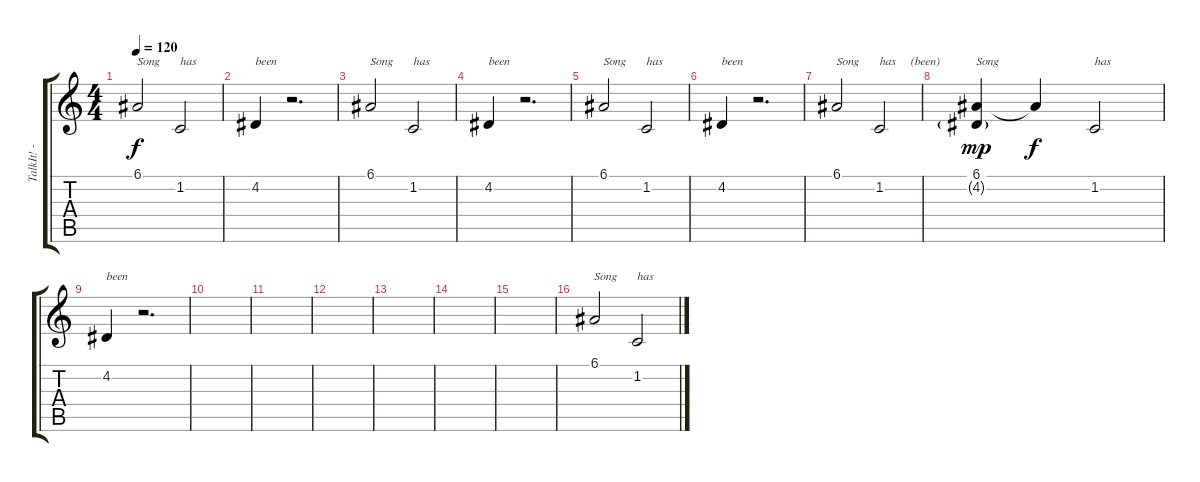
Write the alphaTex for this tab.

\track ("TalkIt! - Vocals" "TalkIt! - ") {instrument flute}
\staff {score tabs}
\tuning (E4 B3 G3 D3 A2 E2) {hide}
\ts (4 4)
\tempo 120
\clef g2
\ks c
6.1.2{txt "Song" dy f} 1.2.2{txt "has"} |
4.2.4{txt "been"} r.2{d} |
6.1.2{txt "Song"} 1.2.2{txt "has"} |
4.2.4{txt "been"} r.2{d} |
6.1.2{txt "Song"} 1.2.2{txt "has"} |
4.2.4{txt "been"} r.2{d} |
6.1.2{txt "Song"} 1.2.2{txt "has     (been)"} |
(6.1 4.2{g}).4{txt "Song" dy mp} 6.1{t}.4{dy f} 1.2.2{txt "has"} |
4.2.4{txt "been"} r.2{d} |
|
|
|
|
|
|
6.1.2{txt "Song"} 1.2.2{txt "has"}
